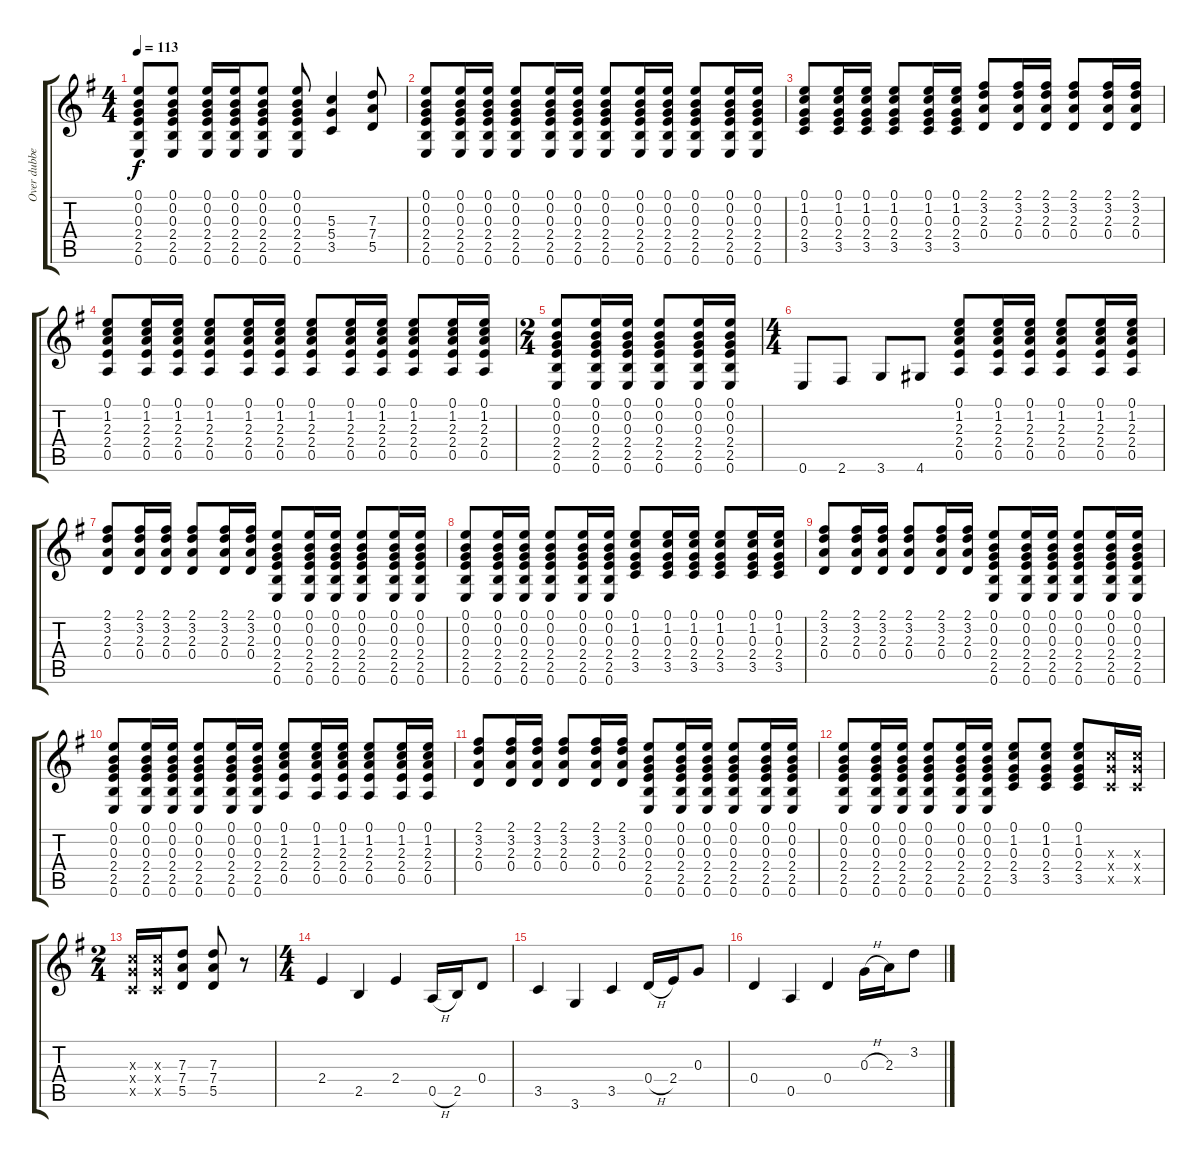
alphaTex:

\track ("Over dubbed Guitar" "Over dubbe") {instrument acousticguitarsteel}
\staff {score tabs}
\tuning (E4 B3 G3 D3 A2 E2) {hide}
\ts (4 4)
\tempo 113
\clef g2
\ks eminor
(0.1 0.2 0.3 2.4 2.5 0.6).8{dy f} (0.1 0.2 0.3 2.4 2.5 0.6).8 (0.1 0.2 0.3 2.4 2.5 0.6).16 (0.1 0.2 0.3 2.4 2.5 0.6).16 (0.1 0.2 0.3 2.4 2.5 0.6).8 (0.1 0.2 0.3 2.4 2.5 0.6).8 (5.3 5.4 3.5).4 (7.3 7.4 5.5).8 |
(0.1 0.2 0.3 2.4 2.5 0.6).8 (0.1 0.2 0.3 2.4 2.5 0.6).16 (0.1 0.2 0.3 2.4 2.5 0.6).16 (0.1 0.2 0.3 2.4 2.5 0.6).8 (0.1 0.2 0.3 2.4 2.5 0.6).16 (0.1 0.2 0.3 2.4 2.5 0.6).16 (0.1 0.2 0.3 2.4 2.5 0.6).8 (0.1 0.2 0.3 2.4 2.5 0.6).16 (0.1 0.2 0.3 2.4 2.5 0.6).16 (0.1 0.2 0.3 2.4 2.5 0.6).8 (0.1 0.2 0.3 2.4 2.5 0.6).16 (0.1 0.2 0.3 2.4 2.5 0.6).16 |
(0.1 1.2 0.3 2.4 3.5).8 (0.1 1.2 0.3 2.4 3.5).16 (0.1 1.2 0.3 2.4 3.5).16 (0.1 1.2 0.3 2.4 3.5).8 (0.1 1.2 0.3 2.4 3.5).16 (0.1 1.2 0.3 2.4 3.5).16 (2.1 3.2 2.3 0.4).8 (2.1 3.2 2.3 0.4).16 (2.1 3.2 2.3 0.4).16 (2.1 3.2 2.3 0.4).8 (2.1 3.2 2.3 0.4).16 (2.1 3.2 2.3 0.4).16 |
(0.1 1.2 2.3 2.4 0.5).8 (0.1 1.2 2.3 2.4 0.5).16 (0.1 1.2 2.3 2.4 0.5).16 (0.1 1.2 2.3 2.4 0.5).8 (0.1 1.2 2.3 2.4 0.5).16 (0.1 1.2 2.3 2.4 0.5).16 (0.1 1.2 2.3 2.4 0.5).8 (0.1 1.2 2.3 2.4 0.5).16 (0.1 1.2 2.3 2.4 0.5).16 (0.1 1.2 2.3 2.4 0.5).8 (0.1 1.2 2.3 2.4 0.5).16 (0.1 1.2 2.3 2.4 0.5).16 |
\ts (2 4)
(0.1 0.2 0.3 2.4 2.5 0.6).8 (0.1 0.2 0.3 2.4 2.5 0.6).16 (0.1 0.2 0.3 2.4 2.5 0.6).16 (0.1 0.2 0.3 2.4 2.5 0.6).8 (0.1 0.2 0.3 2.4 2.5 0.6).16 (0.1 0.2 0.3 2.4 2.5 0.6).16 |
\ts (4 4)
0.6.8 2.6.8 3.6.8 4.6.8 (0.1 1.2 2.3 2.4 0.5).8 (0.1 1.2 2.3 2.4 0.5).16 (0.1 1.2 2.3 2.4 0.5).16 (0.1 1.2 2.3 2.4 0.5).8 (0.1 1.2 2.3 2.4 0.5).16 (0.1 1.2 2.3 2.4 0.5).16 |
(2.1 3.2 2.3 0.4).8 (2.1 3.2 2.3 0.4).16 (2.1 3.2 2.3 0.4).16 (2.1 3.2 2.3 0.4).8 (2.1 3.2 2.3 0.4).16 (2.1 3.2 2.3 0.4).16 (0.1 0.2 0.3 2.4 2.5 0.6).8 (0.1 0.2 0.3 2.4 2.5 0.6).16 (0.1 0.2 0.3 2.4 2.5 0.6).16 (0.1 0.2 0.3 2.4 2.5 0.6).8 (0.1 0.2 0.3 2.4 2.5 0.6).16 (0.1 0.2 0.3 2.4 2.5 0.6).16 |
(0.1 0.2 0.3 2.4 2.5 0.6).8 (0.1 0.2 0.3 2.4 2.5 0.6).16 (0.1 0.2 0.3 2.4 2.5 0.6).16 (0.1 0.2 0.3 2.4 2.5 0.6).8 (0.1 0.2 0.3 2.4 2.5 0.6).16 (0.1 0.2 0.3 2.4 2.5 0.6).16 (0.1 1.2 0.3 2.4 3.5).8 (0.1 1.2 0.3 2.4 3.5).16 (0.1 1.2 0.3 2.4 3.5).16 (0.1 1.2 0.3 2.4 3.5).8 (0.1 1.2 0.3 2.4 3.5).16 (0.1 1.2 0.3 2.4 3.5).16 |
(2.1 3.2 2.3 0.4).8 (2.1 3.2 2.3 0.4).16 (2.1 3.2 2.3 0.4).16 (2.1 3.2 2.3 0.4).8 (2.1 3.2 2.3 0.4).16 (2.1 3.2 2.3 0.4).16 (0.1 0.2 0.3 2.4 2.5 0.6).8 (0.1 0.2 0.3 2.4 2.5 0.6).16 (0.1 0.2 0.3 2.4 2.5 0.6).16 (0.1 0.2 0.3 2.4 2.5 0.6).8 (0.1 0.2 0.3 2.4 2.5 0.6).16 (0.1 0.2 0.3 2.4 2.5 0.6).16 |
(0.1 0.2 0.3 2.4 2.5 0.6).8 (0.1 0.2 0.3 2.4 2.5 0.6).16 (0.1 0.2 0.3 2.4 2.5 0.6).16 (0.1 0.2 0.3 2.4 2.5 0.6).8 (0.1 0.2 0.3 2.4 2.5 0.6).16 (0.1 0.2 0.3 2.4 2.5 0.6).16 (0.1 1.2 2.3 2.4 0.5).8 (0.1 1.2 2.3 2.4 0.5).16 (0.1 1.2 2.3 2.4 0.5).16 (0.1 1.2 2.3 2.4 0.5).8 (0.1 1.2 2.3 2.4 0.5).16 (0.1 1.2 2.3 2.4 0.5).16 |
(2.1 3.2 2.3 0.4).8 (2.1 3.2 2.3 0.4).16 (2.1 3.2 2.3 0.4).16 (2.1 3.2 2.3 0.4).8 (2.1 3.2 2.3 0.4).16 (2.1 3.2 2.3 0.4).16 (0.1 0.2 0.3 2.4 2.5 0.6).8 (0.1 0.2 0.3 2.4 2.5 0.6).16 (0.1 0.2 0.3 2.4 2.5 0.6).16 (0.1 0.2 0.3 2.4 2.5 0.6).8 (0.1 0.2 0.3 2.4 2.5 0.6).16 (0.1 0.2 0.3 2.4 2.5 0.6).16 |
(0.1 0.2 0.3 2.4 2.5 0.6).8 (0.1 0.2 0.3 2.4 2.5 0.6).16 (0.1 0.2 0.3 2.4 2.5 0.6).16 (0.1 0.2 0.3 2.4 2.5 0.6).8 (0.1 0.2 0.3 2.4 2.5 0.6).16 (0.1 0.2 0.3 2.4 2.5 0.6).16 (0.1 1.2 0.3 2.4 3.5).8 (0.1 1.2 0.3 2.4 3.5).8 (0.1 1.2 0.3 2.4 3.5).8 (5.3{x} 5.4{x} 3.5{x}).16 (5.3{x} 5.4{x} 3.5{x}).16 |
\ts (2 4)
(5.3{x} 5.4{x} 3.5{x}).16 (5.3{x} 5.4{x} 3.5{x}).16 (7.3 7.4 5.5).8 (7.3 7.4 5.5).8 r.8 |
\ts (4 4)
2.4.4 2.5.4 2.4.4 0.5{h}.16 2.5.16 0.4.8 |
3.5.4 3.6.4 3.5.4 0.4{h}.16 2.4.16 0.3.8 |
0.4.4 0.5.4 0.4.4 0.3{h}.16 2.3.16 3.2.8
